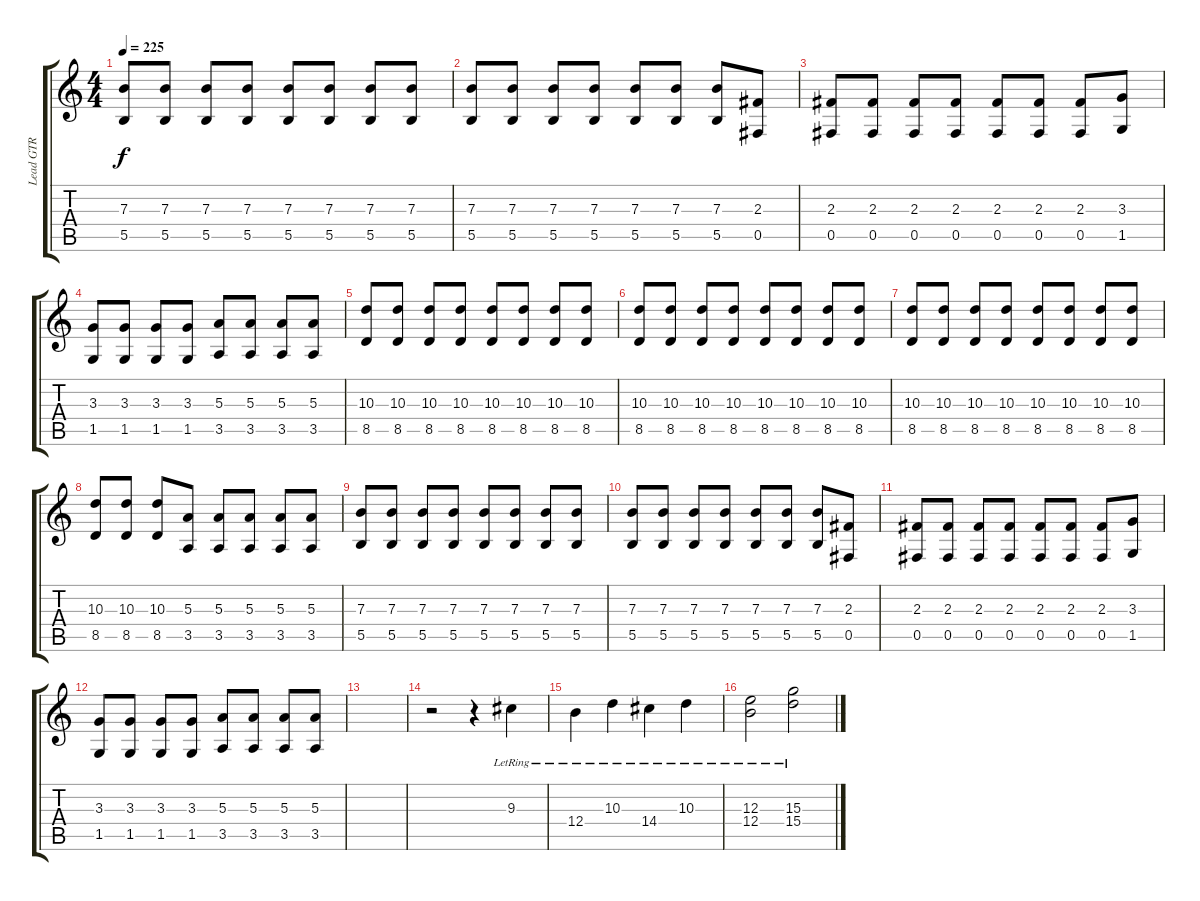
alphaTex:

\track ("Lead GTR" "Lead GTR") {instrument distortionguitar}
\staff {score tabs}
\tuning (Db4 Ab3 E3 B2 Gb2 B1) {hide}
\ts (4 4)
\tempo 225
\clef g2
\ks c
(7.3 5.5).8{dy f} (7.3 5.5).8 (7.3 5.5).8 (7.3 5.5).8 (7.3 5.5).8 (7.3 5.5).8 (7.3 5.5).8 (7.3 5.5).8 |
(7.3 5.5).8 (7.3 5.5).8 (7.3 5.5).8 (7.3 5.5).8 (7.3 5.5).8 (7.3 5.5).8 (7.3 5.5).8 (2.3 0.5).8 |
(2.3 0.5).8 (2.3 0.5).8 (2.3 0.5).8 (2.3 0.5).8 (2.3 0.5).8 (2.3 0.5).8 (2.3 0.5).8 (3.3 1.5).8 |
(3.3 1.5).8 (3.3 1.5).8 (3.3 1.5).8 (3.3 1.5).8 (5.3 3.5).8 (5.3 3.5).8 (5.3 3.5).8 (5.3 3.5).8 |
(10.3 8.5).8 (10.3 8.5).8 (10.3 8.5).8 (10.3 8.5).8 (10.3 8.5).8 (10.3 8.5).8 (10.3 8.5).8 (10.3 8.5).8 |
(10.3 8.5).8 (10.3 8.5).8 (10.3 8.5).8 (10.3 8.5).8 (10.3 8.5).8 (10.3 8.5).8 (10.3 8.5).8 (10.3 8.5).8 |
(10.3 8.5).8 (10.3 8.5).8 (10.3 8.5).8 (10.3 8.5).8 (10.3 8.5).8 (10.3 8.5).8 (10.3 8.5).8 (10.3 8.5).8 |
(10.3 8.5).8 (10.3 8.5).8 (10.3 8.5).8 (5.3 3.5).8 (5.3 3.5).8 (5.3 3.5).8 (5.3 3.5).8 (5.3 3.5).8 |
(7.3 5.5).8 (7.3 5.5).8 (7.3 5.5).8 (7.3 5.5).8 (7.3 5.5).8 (7.3 5.5).8 (7.3 5.5).8 (7.3 5.5).8 |
(7.3 5.5).8 (7.3 5.5).8 (7.3 5.5).8 (7.3 5.5).8 (7.3 5.5).8 (7.3 5.5).8 (7.3 5.5).8 (2.3 0.5).8 |
(2.3 0.5).8 (2.3 0.5).8 (2.3 0.5).8 (2.3 0.5).8 (2.3 0.5).8 (2.3 0.5).8 (2.3 0.5).8 (3.3 1.5).8 |
(3.3 1.5).8 (3.3 1.5).8 (3.3 1.5).8 (3.3 1.5).8 (5.3 3.5).8 (5.3 3.5).8 (5.3 3.5).8 (5.3 3.5).8 |
|
r.2 r.4 9.3{lr}.4 |
12.4{lr}.4 10.3{lr}.4 14.4{lr}.4 10.3{lr}.4 |
(12.3{lr} 12.4{lr}).2 (15.3{lr} 15.4{lr}).2
